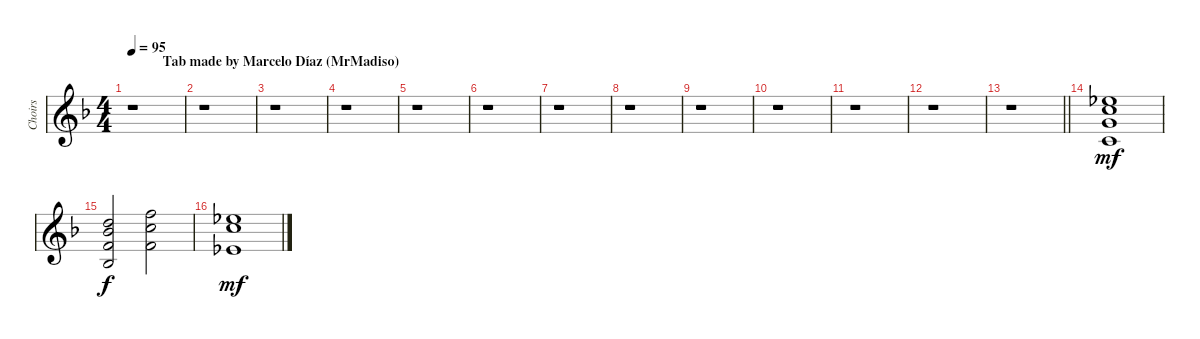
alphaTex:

\track ("Choirs" "Choirs") {instrument piccolo}
\staff {score}
\tuning (E4 B3 G3 D3 A2 E2 B1) {hide}
\ts (4 4)
\section ("" "          Tab made by Marcelo Díaz (MrMadiso)")
\tempo 95
\clef g2
\ks f
r.1{dy mf instrument piccolo} |
r.1 |
r.1 |
r.1 |
r.1 |
r.1 |
r.1 |
r.1 |
r.1 |
r.1 |
r.1 |
r.1 |
\barLineRight lightlight
r.1 |
(8.1 8.2 5.3 25.4).1 |
(6.1 6.2 3.3 24.4).2{dy f} (13.1 13.2 10.3).2 |
(11.1 13.2 8.3).1{dy mf}
